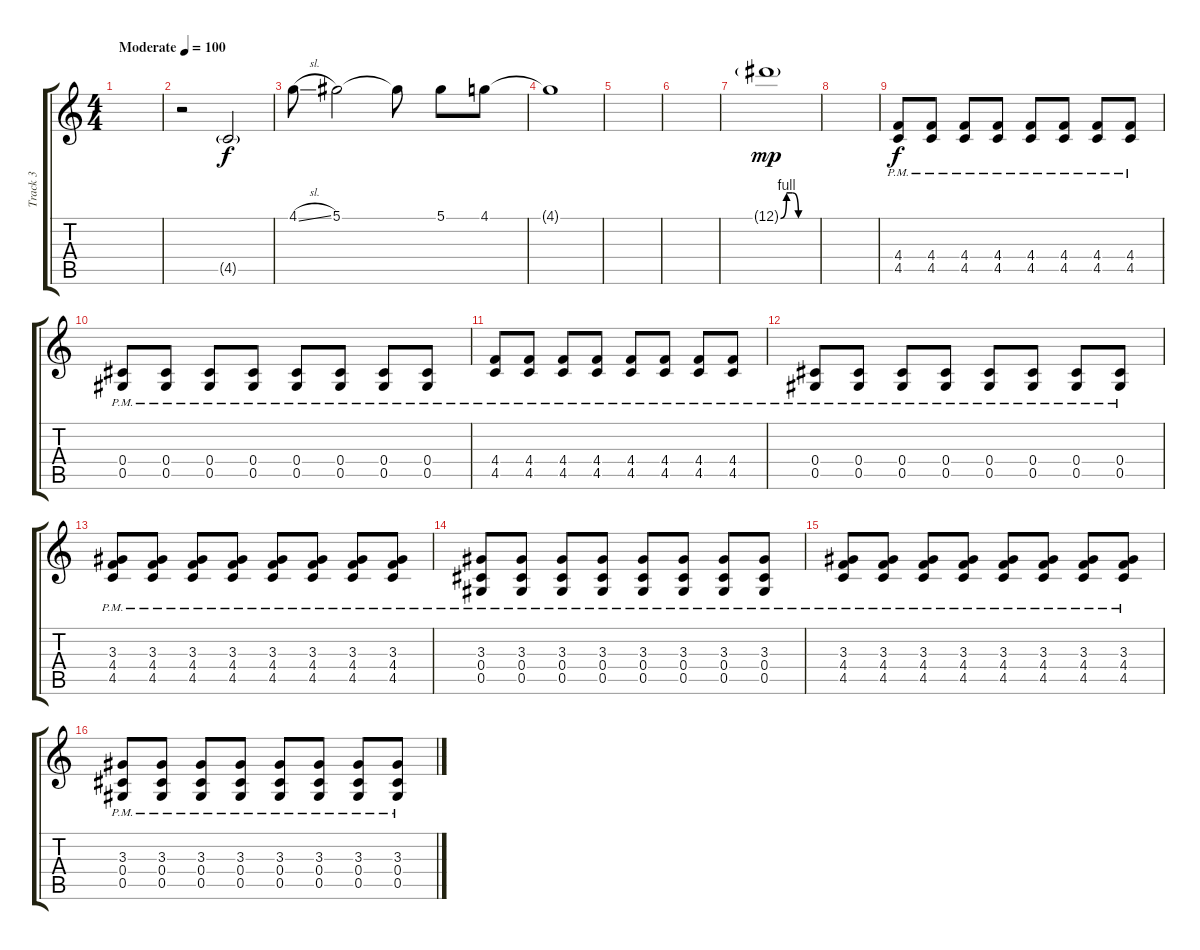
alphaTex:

\track ("Track 3" "Track 3") {instrument acousticguitarsteel}
\staff {score tabs}
\tuning (Eb4 Bb3 F3 Db3 Ab2 Eb2) {hide}
\ts (4 4)
\tempo (100 "Moderate")
\clef g2
\ks c
|
r.2 4.5{g}.2 |
4.1{sl}.8{dy f} 5.1.2 5.1{t}.8 5.1.8 4.1.8 |
4.1{t}.1 |
|
|
12.1{be (custom 0 0 10 4 20 4 30 0 60 0) g}.1{dy mp} |
|
(4.4{pm} 4.5{pm}).8{dy f volume 6} (4.4{pm} 4.5{pm}).8{volume 13} (4.4{pm} 4.5{pm}).8 (4.4{pm} 4.5{pm}).8 (4.4{pm} 4.5{pm}).8 (4.4{pm} 4.5{pm}).8 (4.4{pm} 4.5{pm}).8 (4.4{pm} 4.5{pm}).8 |
(0.4{pm} 0.5{pm}).8 (0.4{pm} 0.5{pm}).8 (0.4{pm} 0.5{pm}).8 (0.4{pm} 0.5{pm}).8 (0.4{pm} 0.5{pm}).8 (0.4{pm} 0.5{pm}).8 (0.4{pm} 0.5{pm}).8 (0.4{pm} 0.5{pm}).8 |
(4.4{pm} 4.5{pm}).8 (4.4{pm} 4.5{pm}).8 (4.4{pm} 4.5{pm}).8 (4.4{pm} 4.5{pm}).8 (4.4{pm} 4.5{pm}).8 (4.4{pm} 4.5{pm}).8 (4.4{pm} 4.5{pm}).8 (4.4{pm} 4.5{pm}).8 |
(0.4{pm} 0.5{pm}).8 (0.4{pm} 0.5{pm}).8 (0.4{pm} 0.5{pm}).8 (0.4{pm} 0.5{pm}).8 (0.4{pm} 0.5{pm}).8 (0.4{pm} 0.5{pm}).8 (0.4{pm} 0.5{pm}).8 (0.4{pm} 0.5{pm}).8 |
(3.3{pm} 4.4{pm} 4.5{pm}).8 (3.3{pm} 4.4{pm} 4.5{pm}).8 (3.3{pm} 4.4{pm} 4.5{pm}).8 (3.3{pm} 4.4{pm} 4.5{pm}).8 (3.3{pm} 4.4{pm} 4.5{pm}).8 (3.3{pm} 4.4{pm} 4.5{pm}).8 (3.3{pm} 4.4{pm} 4.5{pm}).8 (3.3{pm} 4.4{pm} 4.5{pm}).8 |
(3.3{pm} 0.4{pm} 0.5{pm}).8 (3.3{pm} 0.4{pm} 0.5{pm}).8 (3.3{pm} 0.4{pm} 0.5{pm}).8 (3.3{pm} 0.4{pm} 0.5{pm}).8 (3.3{pm} 0.4{pm} 0.5{pm}).8 (3.3{pm} 0.4{pm} 0.5{pm}).8 (3.3{pm} 0.4{pm} 0.5{pm}).8 (3.3{pm} 0.4{pm} 0.5{pm}).8 |
(3.3{pm} 4.4{pm} 4.5{pm}).8 (3.3{pm} 4.4{pm} 4.5{pm}).8 (3.3{pm} 4.4{pm} 4.5{pm}).8 (3.3{pm} 4.4{pm} 4.5{pm}).8 (3.3{pm} 4.4{pm} 4.5{pm}).8 (3.3{pm} 4.4{pm} 4.5{pm}).8 (3.3{pm} 4.4{pm} 4.5{pm}).8 (3.3{pm} 4.4{pm} 4.5{pm}).8 |
(3.3{pm} 0.4{pm} 0.5{pm}).8 (3.3{pm} 0.4{pm} 0.5{pm}).8 (3.3{pm} 0.4{pm} 0.5{pm}).8 (3.3{pm} 0.4{pm} 0.5{pm}).8 (3.3{pm} 0.4{pm} 0.5{pm}).8 (3.3{pm} 0.4{pm} 0.5{pm}).8 (3.3{pm} 0.4{pm} 0.5{pm}).8 (3.3{pm} 0.4{pm} 0.5{pm}).8
